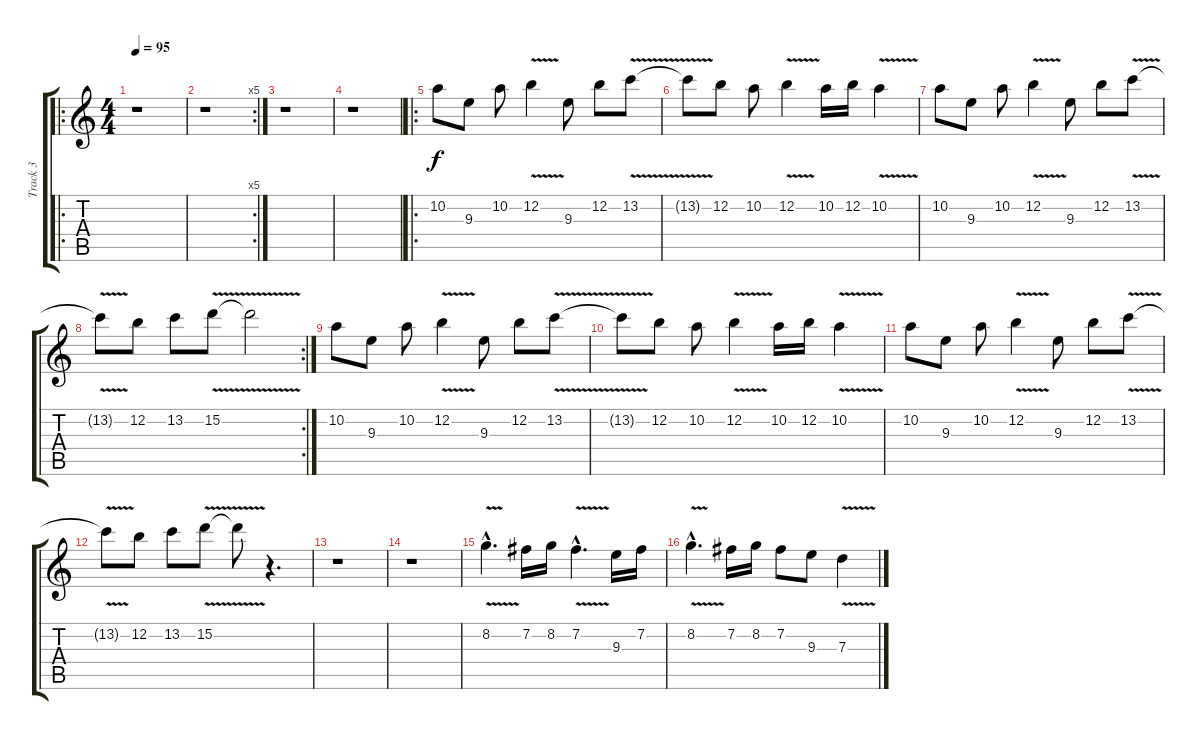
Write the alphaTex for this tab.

\track ("Track 3" "Track 3") {instrument distortionguitar}
\staff {score tabs}
\tuning (E4 B3 G3 D3 A2 E2) {hide}
\ro
\ts (4 4)
\tempo 95
\clef g2
\ks c
r.1{dy f instrument distortionguitar} |
\rc 5
r.1 |
r.1 |
r.1 |
\ro
10.2.8 9.3.8 10.2.8 12.2{v}.4 9.3.8 12.2.8 13.2{v}.8 |
13.2{t}.8 12.2.8 10.2.8 12.2{v}.4 10.2.16 12.2.16 10.2{v}.4 |
10.2.8 9.3.8 10.2.8 12.2{v}.4 9.3.8 12.2.8 13.2{v}.8 |
\rc 2
13.2{t}.8 12.2.8 13.2.8 15.2{v}.8 15.2{t}.2 |
10.2.8 9.3.8 10.2.8 12.2{v}.4 9.3.8 12.2.8 13.2{v}.8 |
13.2{t}.8 12.2.8 10.2.8 12.2{v}.4 10.2.16 12.2.16 10.2{v}.4 |
10.2.8 9.3.8 10.2.8 12.2{v}.4 9.3.8 12.2.8 13.2{v}.8 |
13.2{t}.8 12.2.8 13.2.8 15.2{v}.8 15.2{t}.8 r.4{d} |
r.1 |
r.1 |
8.2{v hac}.4{d} 7.2.16 8.2.16 7.2{v hac}.4{d} 9.3.16 7.2.16 |
8.2{v hac}.4{d} 7.2.16 8.2.16 7.2.8 9.3.8 7.3{v}.4
